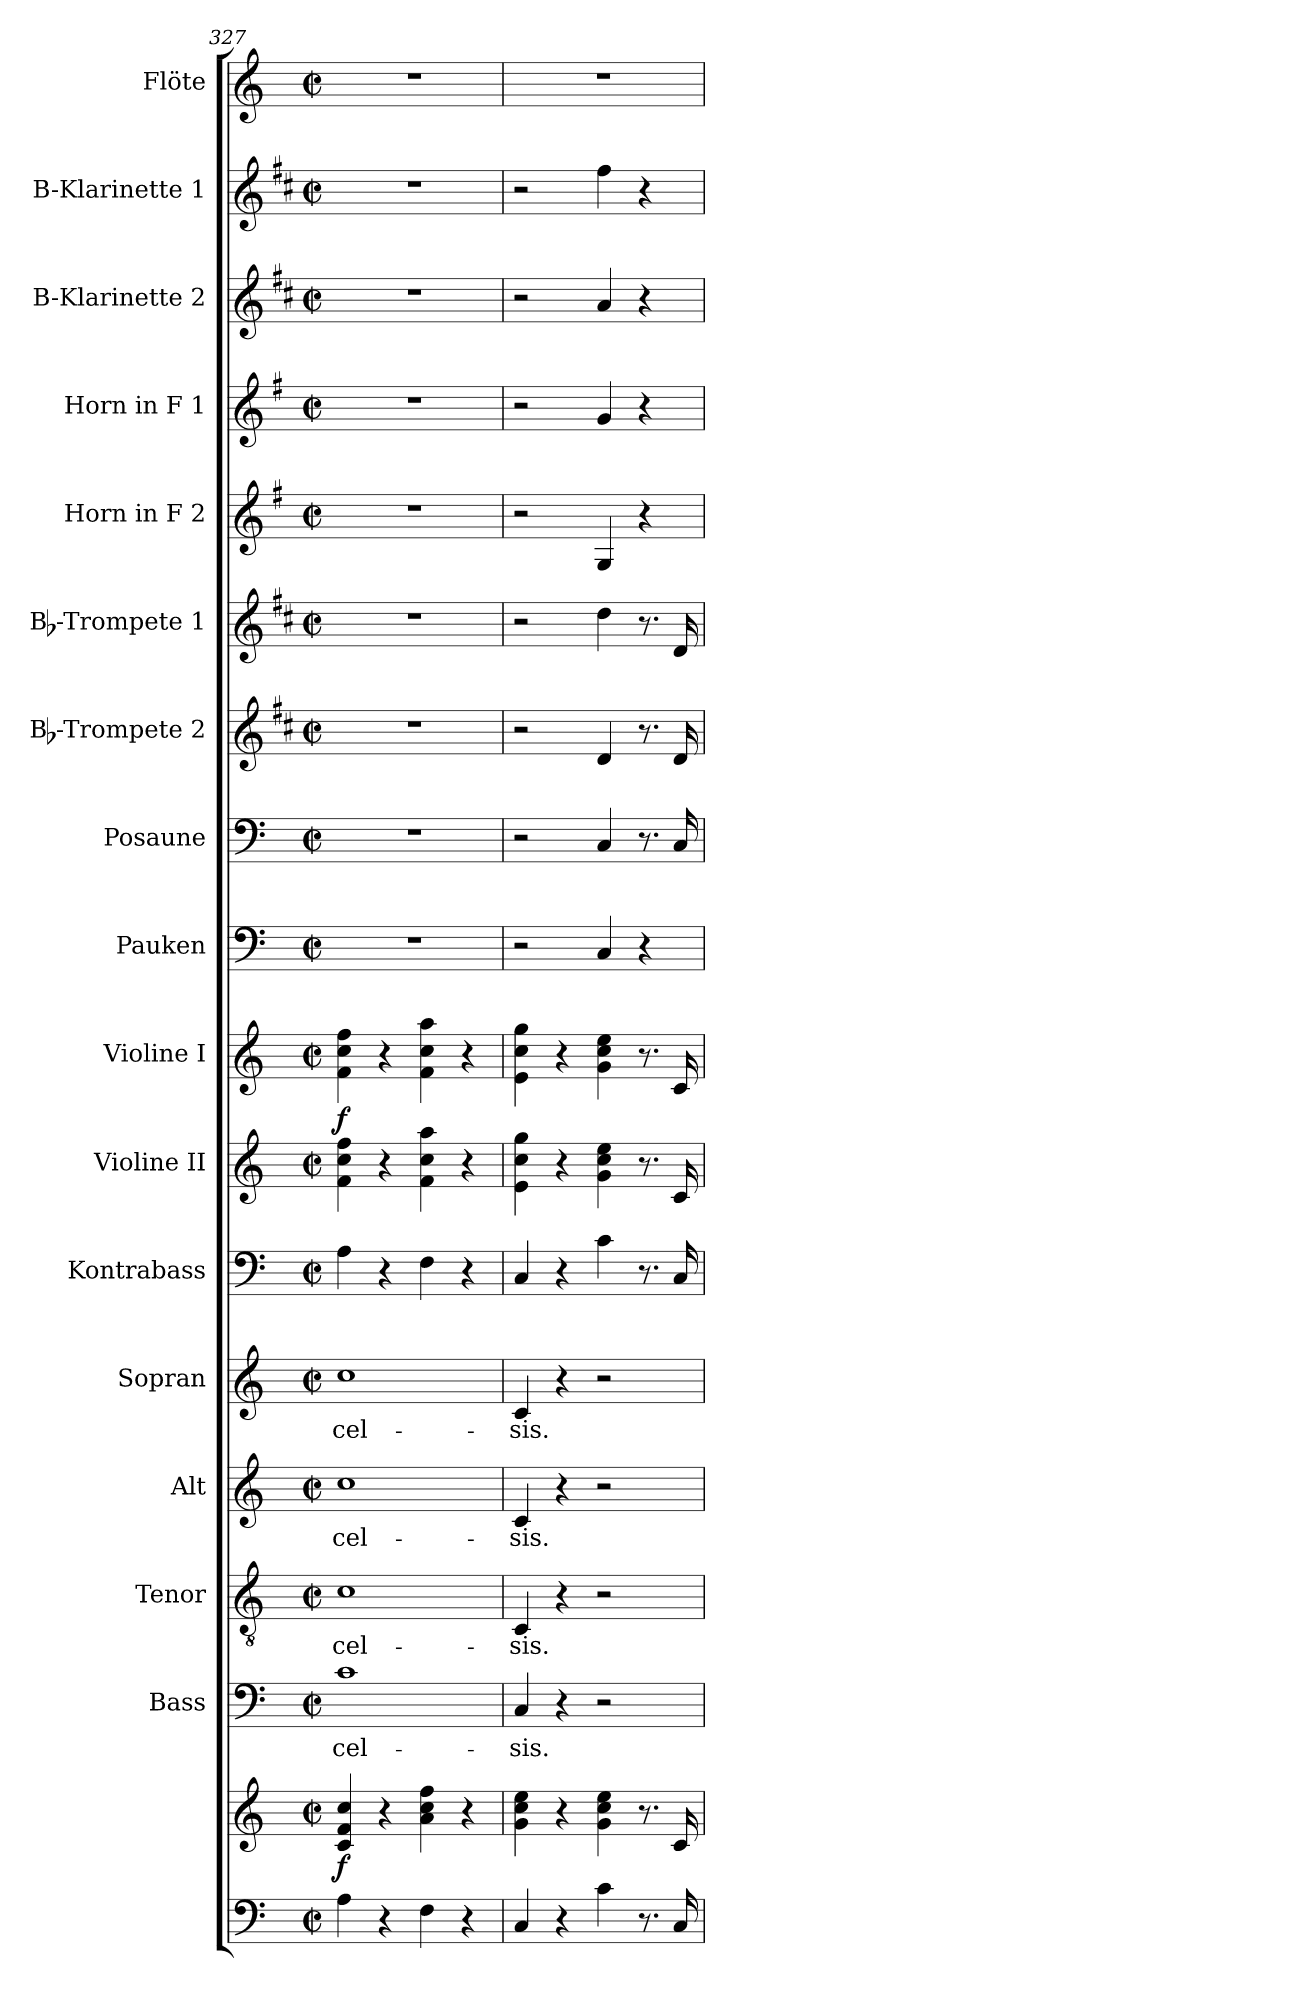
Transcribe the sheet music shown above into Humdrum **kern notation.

**kern	**kern	**dynam	**kern	**text	**kern	**text	**kern	**text	**kern	**text	**kern	**kern	**kern	**dynam	**kern	**kern	**kern	**kern	**kern	**kern	**kern	**kern	**kern
*part17	*part17	*part17	*part16	*part16	*part15	*part15	*part14	*part14	*part13	*part13	*part12	*part11	*part10	*part10	*part9	*part8	*part7	*part6	*part5	*part4	*part3	*part2	*part1
*staff18	*staff17	*staff17/18	*staff16	*staff16	*staff15	*staff15	*staff14	*staff14	*staff13	*staff13	*staff12	*staff11	*staff10	*staff10	*staff9	*staff8	*staff7	*staff6	*staff5	*staff4	*staff3	*staff2	*staff1
*	*	*	*I"Bass	*	*I"Tenor	*	*I"Alt	*	*I"Sopran	*	*I"Kontrabass	*I"Violine II	*I"Violine I	*	*I"Pauken	*I"Posaune	*I"Bb-Trompete 2	*I"Bb-Trompete 1	*I"Horn in F 2	*I"Horn in F 1	*I"B-Klarinette 2	*I"B-Klarinette 1	*I"Flöte
*	*	*	*I'B.	*	*I'T.	*	*I'A.	*	*I'S.	*	*I'Kb.	*I'Vl. II	*I'Vl. I	*	*I'Pk.	*I'Pos.	*I'Bb Trp. 2	*I'Bb Trp. 1	*I'Hrn. 2	*I'Hrn. 1	*I'B Kl. 2	*I'B Kl. 1	*I'Fl.
*clefF4	*clefG2	*	*clefF4	*	*clefGv2	*	*clefG2	*	*clefG2	*	*clefF4	*clefG2	*clefG2	*	*clefF4	*clefF4	*clefG2	*clefG2	*clefG2	*clefG2	*clefG2	*clefG2	*clefG2
*	*	*	*	*	*	*	*	*	*	*	*ITrd7c12	*	*	*	*	*	*ITrd1c2	*ITrd1c2	*ITrd4c7	*ITrd4c7	*ITrd1c2	*ITrd1c2	*
*k[]	*k[]	*	*k[]	*	*k[]	*	*k[]	*	*k[]	*	*k[]	*k[]	*k[]	*	*k[]	*k[]	*k[]	*k[]	*k[]	*k[]	*k[]	*k[]	*k[]
*C:	*C:	*	*C:	*	*C:	*	*C:	*	*C:	*	*C:	*C:	*C:	*	*C:	*C:	*C:	*C:	*C:	*C:	*C:	*C:	*C:
*M2/2	*M2/2	*	*M2/2	*	*M2/2	*	*M2/2	*	*M2/2	*	*M2/2	*M2/2	*M2/2	*	*M2/2	*M2/2	*M2/2	*M2/2	*M2/2	*M2/2	*M2/2	*M2/2	*M2/2
*met(c|)	*met(c|)	*	*met(c|)	*	*met(c|)	*	*met(c|)	*	*met(c|)	*	*met(c|)	*met(c|)	*met(c|)	*	*met(c|)	*met(c|)	*met(c|)	*met(c|)	*met(c|)	*met(c|)	*met(c|)	*met(c|)	*met(c|)
=327	=327	=327	=327	=327	=327	=327	=327	=327	=327	=327	=327	=327	=327	=327	=327	=327	=327	=327	=327	=327	=327	=327	=327
!	!	!LO:DY:b	!	!LO:LY:b	!	!LO:LY:b	!	!LO:LY:b	!	!LO:LY:b	!	!	!	!LO:DY:b	!	!	!	!	!	!	!	!	!
4A\	4c/ 4f/ 4cc/	f	1c	-cel-	1c	-cel-	1cc	-cel-	1cc	-cel-	4AA\	4f\ 4cc\ 4ff\	4f\ 4cc\ 4ff\	f	1r	1r	1r	1r	1r	1r	1r	1r	1r
4r	4r	.	.	.	.	.	.	.	.	.	4r	4r	4r	.	.	.	.	.	.	.	.	.	.
4F\	4a\ 4cc\ 4ff\	.	.	.	.	.	.	.	.	.	4FF\	4f\ 4cc\ 4aa\	4f\ 4cc\ 4aa\	.	.	.	.	.	.	.	.	.	.
4r	4r	.	.	.	.	.	.	.	.	.	4r	4r	4r	.	.	.	.	.	.	.	.	.	.
=328	=328	=328	=328	=328	=328	=328	=328	=328	=328	=328	=328	=328	=328	=328	=328	=328	=328	=328	=328	=328	=328	=328	=328
!	!	!	!	!LO:LY:b	!	!LO:LY:b	!	!LO:LY:b	!	!LO:LY:b	!	!	!	!	!	!	!	!	!	!	!	!	!
4C/	4g\ 4cc\ 4ee\	.	4C/	-sis.	4C/	-sis.	4c/	-sis.	4c/	-sis.	4CC/	4e\ 4cc\ 4gg\	4e\ 4cc\ 4gg\	.	2r	2r	2r	2r	2r	2r	2r	2r	1r
4r	4r	.	4r	.	4r	.	4r	.	4r	.	4r	4r	4r	.	.	.	.	.	.	.	.	.	.
4c\	4g\ 4cc\ 4ee\	.	2r	.	2r	.	2r	.	2r	.	4C\	4g\ 4cc\ 4ee\	4g\ 4cc\ 4ee\	.	4C/	4C/	4c/	4cc\	4C/	4c/	4g/	4ee\	.
8.r	8.r	.	.	.	.	.	.	.	.	.	8.r	8.r	8.r	.	4r	8.r	8.r	8.r	4r	4r	4r	4r	.
16C/	16c/	.	.	.	.	.	.	.	.	.	16CC/	16c/	16c/	.	.	16C/	16c/	16c/	.	.	.	.	.
=	=	=	=	=	=	=	=	=	=	=	=	=	=	=	=	=	=	=	=	=	=	=	=
*-	*-	*-	*-	*-	*-	*-	*-	*-	*-	*-	*-	*-	*-	*-	*-	*-	*-	*-	*-	*-	*-	*-	*-
